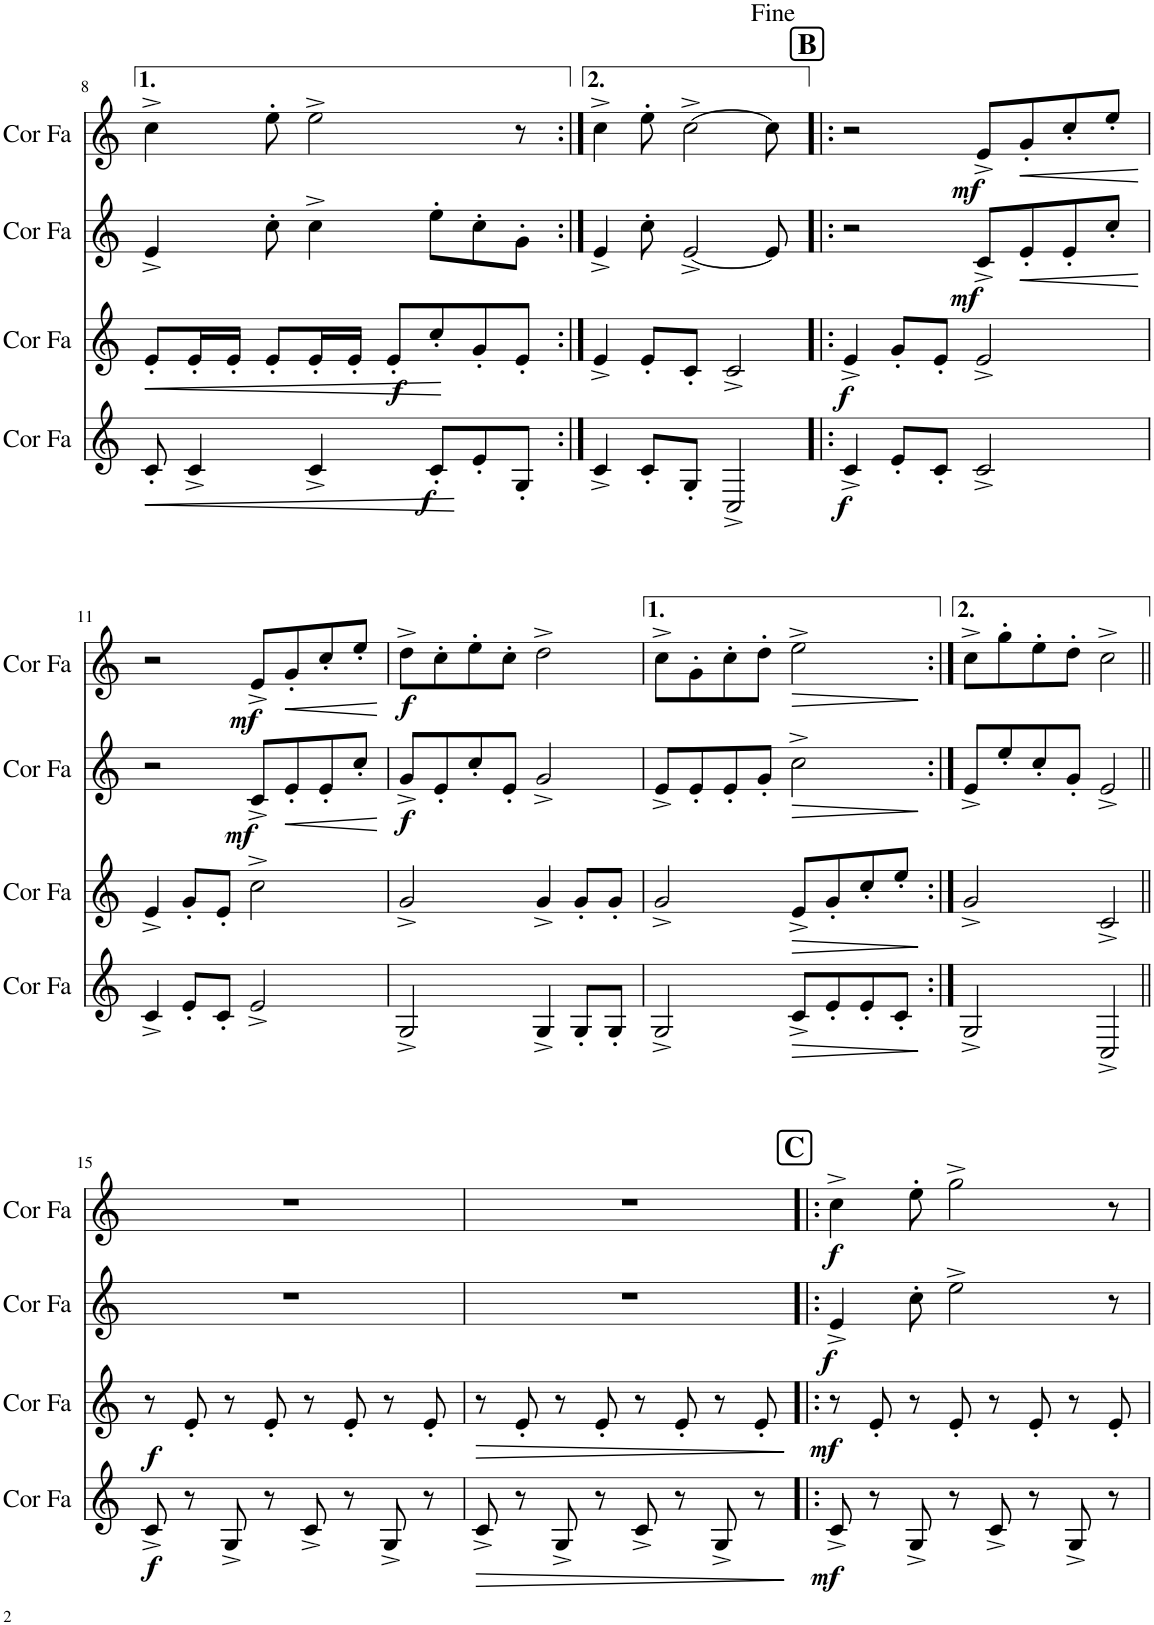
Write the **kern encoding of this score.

**kern	**dynam	**kern	**dynam	**kern	**dynam	**kern	**dynam
*part4	*part4	*part3	*part3	*part2	*part2	*part1	*part1
*staff4	*staff4	*staff3	*staff3	*staff2	*staff2	*staff1	*staff1
*I"Cor en Fa	*	*I"Cor en Fa	*	*I"Cor en Fa	*	*I"Cor en Fa	*
*I'Cor Fa	*	*I'Cor Fa	*	*I'Cor Fa	*	*I'Cor Fa	*
!!LO:PB:g=z
*clefG2	*	*clefG2	*	*clefG2	*	*clefG2	*
*Trd4c7	*	*Trd4c7	*	*Trd4c7	*	*Trd4c7	*
*k[]	*	*k[]	*	*k[]	*	*k[]	*
*M4/4	*	*M4/4	*	*M4/4	*	*M4/4	*
=8	=8	=8	=8	=8	=8	=8	=8
!	!LO:HP:b	!	!LO:HP:b	!	!	!	!
8c'/	<	8e'/L	<	4e^/	.	4cc^\	.
4c^/	.	16e'/L	.	.	.	.	.
.	.	16e'/JJ	.	.	.	.	.
.	.	8e'/L	.	8cc'\	.	8ee'\	.
4c^/	.	16e'/L	.	4cc^\	.	2ee^\	.
.	.	16e'/JJ	.	.	.	.	.
!	!	!	!LO:DY:b	!	!	!	!
.	.	8e'/L	f	.	.	.	.
!	!LO:DY:b	!	!	!	!	!	!
8c'/L	f	8cc'/	.	8ee'\L	.	.	.
8e'/	.	8g'/	.	8cc'\	.	.	.
8G'/J	.	8e'/J	.	8g'\J	.	8r	.
.	[	.	[	.	.	.	.
=9:|!	=9:|!	=9:|!	=9:|!	=9:|!	=9:|!	=9:|!	=9:|!
4c^/	.	4e^/	.	4e^/	.	4cc^\	.
8c'/L	.	8e'/L	.	8cc'\	.	8ee'\	.
8G'/J	.	8c'/J	.	[2e^/	.	[2cc^\	.
2C^/	.	2c^/	.	.	.	.	.
.	.	.	.	8e/]	.	8cc\]	.
!!LO:REH:place=s1:a:B:cj:fs=14:t=B
=10!|:	=10!|:	=10!|:	=10!|:	=10!|:	=10!|:	=10!|:	=10!|:
!	!LO:DY:b	!	!LO:DY:b	!	!	!	!
4c^/	f	4e^/	f	2r	.	2r	.
8e'/L	.	8g'/L	.	.	.	.	.
8c'/J	.	8e'/J	.	.	.	.	.
!	!	!	!	!	!LO:DY:b	!	!LO:DY:b
2c^/	.	2e^/	.	8c^/L	mf	8e^/L	mf
!	!	!	!	!	!LO:HP:b	!	!LO:HP:b
.	.	.	.	8e'/	<	8g'/	<
.	.	.	.	8e'/	.	8cc'/	.
.	.	.	.	8cc'/J	.	8ee'/J	.
.	.	.	.	.	[	.	[
!!LO:LB:g=z
=11	=11	=11	=11	=11	=11	=11	=11
4c^/	.	4e^/	.	2r	.	2r	.
8e'/L	.	8g'/L	.	.	.	.	.
8c'/J	.	8e'/J	.	.	.	.	.
!	!	!	!	!	!LO:DY:b	!	!LO:DY:b
2e^/	.	2cc^\	.	8c^/L	mf	8e^/L	mf
!	!	!	!	!	!LO:HP:b	!	!LO:HP:b
.	.	.	.	8e'/	<	8g'/	<
.	.	.	.	8e'/	.	8cc'/	.
.	.	.	.	8cc'/J	.	8ee'/J	.
.	.	.	.	.	[	.	[
=12	=12	=12	=12	=12	=12	=12	=12
!	!	!	!	!	!LO:DY:b	!	!LO:DY:b
2G^/	.	2g^/	.	8g^/L	f	8dd^\L	f
.	.	.	.	8e'/	.	8cc'\	.
.	.	.	.	8cc'/	.	8ee'\	.
.	.	.	.	8e'/J	.	8cc'\J	.
4G^/	.	4g^/	.	2g^/	.	2dd^\	.
8G'/L	.	8g'/L	.	.	.	.	.
8G'/J	.	8g'/J	.	.	.	.	.
=13	=13	=13	=13	=13	=13	=13	=13
2G^/	.	2g^/	.	8e^/L	.	8cc^\L	.
.	.	.	.	8e'/	.	8g'\	.
.	.	.	.	8e'/	.	8cc'\	.
.	.	.	.	8g'/J	.	8dd'\J	.
!	!LO:HP:b	!	!LO:HP:b	!	!LO:HP:b	!	!LO:HP:b
8c^/L	>	8e^/L	>	2cc^\	>	2ee^\	>
8e'/	.	8g'/	.	.	.	.	.
8e'/	.	8cc'/	.	.	.	.	.
8c'/J	.	8ee'/J	.	.	.	.	.
.	]	.	]	.	]	.	]
=14:|!	=14:|!	=14:|!	=14:|!	=14:|!	=14:|!	=14:|!	=14:|!
2G^/	.	2g^/	.	8e^/L	.	8cc^\L	.
.	.	.	.	8ee'/	.	8gg'\	.
.	.	.	.	8cc'/	.	8ee'\	.
.	.	.	.	8g'/J	.	8dd'\J	.
2C^/	.	2c^/	.	2e^/	.	2cc^\	.
!!LO:LB:g=z
=15||	=15||	=15||	=15||	=15||	=15||	=15||	=15||
!	!LO:DY:b	!	!LO:DY:b	!	!	!	!
8c^/	f	8r	f	1r	.	1r	.
8r	.	8e'/	.	.	.	.	.
8G^/	.	8r	.	.	.	.	.
8r	.	8e'/	.	.	.	.	.
8c^/	.	8r	.	.	.	.	.
8r	.	8e'/	.	.	.	.	.
8G^/	.	8r	.	.	.	.	.
8r	.	8e'/	.	.	.	.	.
=16	=16	=16	=16	=16	=16	=16	=16
!	!LO:HP:b	!	!LO:HP:b	!	!	!	!
8c^/	>	8r	>	1r	.	1r	.
8r	.	8e'/	.	.	.	.	.
8G^/	.	8r	.	.	.	.	.
8r	.	8e'/	.	.	.	.	.
8c^/	.	8r	.	.	.	.	.
8r	.	8e'/	.	.	.	.	.
8G^/	.	8r	.	.	.	.	.
8r	.	8e'/	.	.	.	.	.
.	]	.	]	.	.	.	.
!!LO:REH:place=s1:a:B:cj:fs=14:t=C
=17!|:	=17!|:	=17!|:	=17!|:	=17!|:	=17!|:	=17!|:	=17!|:
!	!LO:DY:b	!	!LO:DY:b	!	!LO:DY:b	!	!LO:DY:b
8c^/	mf	8r	mf	4e^/	f	4cc^\	f
8r	.	8e'/	.	.	.	.	.
8G^/	.	8r	.	8cc'\	.	8ee'\	.
8r	.	8e'/	.	2ee^\	.	2gg^\	.
8c^/	.	8r	.	.	.	.	.
8r	.	8e'/	.	.	.	.	.
8G^/	.	8r	.	.	.	.	.
8r	.	8e'/	.	8r	.	8r	.
=	=	=	=	=	=	=	=
*-	*-	*-	*-	*-	*-	*-	*-
